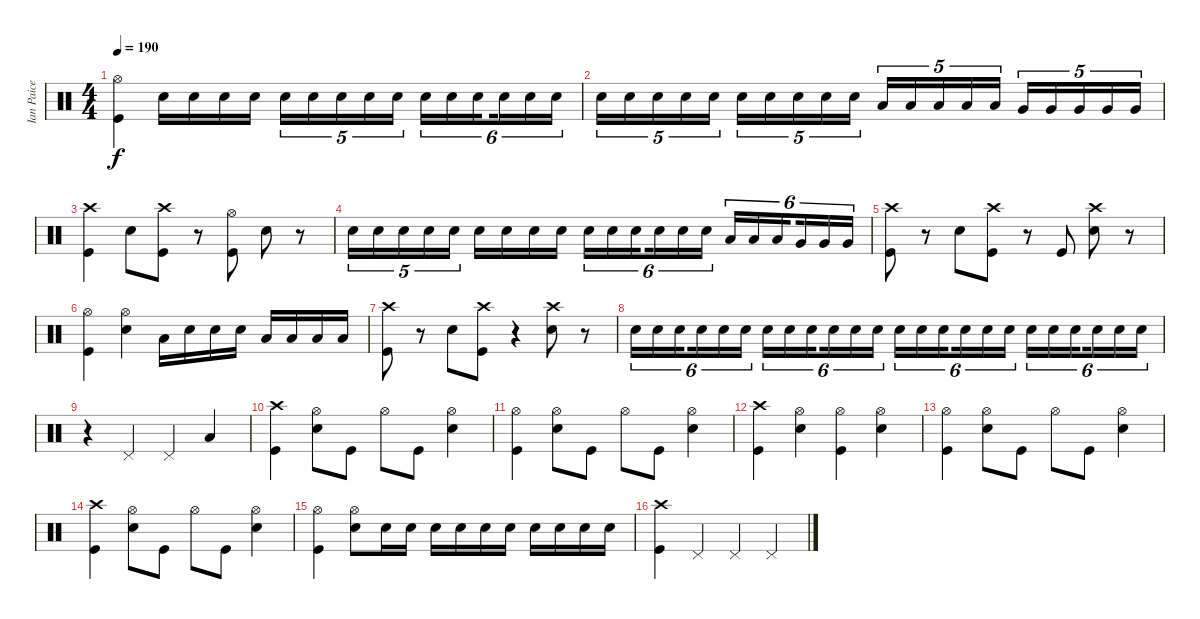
\track ("Ian Paice" "Ian Paice") {instrument percussion}
\staff {score}
\articulation defaults
\ts (4 4)
\tempo 190
\clef neutral
\ks c
("Hi-Hat (open)" "Kick (hit)").4{dy f} "Snare (hit) 2".16 "Snare (hit) 2".16 "Snare (hit) 2".16 "Snare (hit) 2".16 "Snare (hit) 2".16{tu (5 4)} "Snare (hit) 2".16{tu (5 4)} "Snare (hit) 2".16{tu (5 4)} "Snare (hit) 2".16{tu (5 4)} "Snare (hit) 2".16{tu (5 4)} "Snare (hit) 2".16{tu (6 4)} "Snare (hit) 2".16{tu (6 4)} "Snare (hit) 2".16{tu (6 4) beam splitsecondary} "Snare (hit) 2".16{tu (6 4)} "Snare (hit) 2".16{tu (6 4)} "Snare (hit) 2".16{tu (6 4)} |
"Snare (hit) 2".16{tu (5 4)} "Snare (hit) 2".16{tu (5 4)} "Snare (hit) 2".16{tu (5 4)} "Snare (hit) 2".16{tu (5 4)} "Snare (hit) 2".16{tu (5 4)} "Snare (hit) 2".16{tu (5 4)} "Snare (hit) 2".16{tu (5 4)} "Snare (hit) 2".16{tu (5 4)} "Snare (hit) 2".16{tu (5 4)} "Snare (hit) 2".16{tu (5 4)} "Low Tom (hit)".16{tu (5 4)} "Low Tom (hit)".16{tu (5 4)} "Low Tom (hit)".16{tu (5 4)} "Low Tom (hit)".16{tu (5 4)} "Low Tom (hit)".16{tu (5 4)} "Very Low Tom (hit)".16{tu (5 4)} "Very Low Tom (hit)".16{tu (5 4)} "Very Low Tom (hit)".16{tu (5 4)} "Very Low Tom (hit)".16{tu (5 4)} "Very Low Tom (hit)".16{tu (5 4)} |
("Crash high (hit)" "Kick (hit)").4 "Snare (hit) 2".8 ("Crash high (hit)" "Kick (hit)").8 r.8 ("Hi-Hat (open)" "Kick (hit)").8 "Snare (hit) 2".8 r.8 |
"Snare (hit) 2".16{tu (5 4)} "Snare (hit) 2".16{tu (5 4)} "Snare (hit) 2".16{tu (5 4)} "Snare (hit) 2".16{tu (5 4)} "Snare (hit) 2".16{tu (5 4)} "Snare (hit) 2".16 "Snare (hit) 2".16 "Snare (hit) 2".16 "Snare (hit) 2".16 "Snare (hit) 2".16{tu (6 4)} "Snare (hit) 2".16{tu (6 4)} "Snare (hit) 2".16{tu (6 4) beam splitsecondary} "Snare (hit) 2".16{tu (6 4)} "Snare (hit) 2".16{tu (6 4)} "Snare (hit) 2".16{tu (6 4)} "Low Tom (hit)".16{tu (6 4)} "Low Tom (hit)".16{tu (6 4)} "Low Tom (hit)".16{tu (6 4) beam splitsecondary} "Very Low Tom (hit)".16{tu (6 4)} "Very Low Tom (hit)".16{tu (6 4)} "Very Low Tom (hit)".16{tu (6 4)} |
("Crash high (hit)" "Kick (hit)").8 r.8 "Snare (hit) 2".8 ("Kick (hit)" "Crash high (hit)").8 r.8 "Kick (hit)".8 ("Crash high (hit)" "Snare (hit) 2").8 r.8 |
("Hi-Hat (open)" "Kick (hit)").4 ("Hi-Hat (open)" "Snare (hit) 2").4 "Low Tom (hit)".16 "Snare (hit) 2".16 "Snare (hit) 2".16 "Snare (hit) 2".16 "Low Tom (hit)".16 "Low Tom (hit)".16 "Low Tom (hit)".16 "Low Tom (hit)".16 |
("Crash high (hit)" "Kick (hit)").8 r.8 "Snare (hit) 2".8 ("Crash high (hit)" "Kick (hit)").8 r.4 ("Crash high (hit)" "Snare (hit) 2").8 r.8 |
"Snare (hit) 2".16{tu (6 4)} "Snare (hit) 2".16{tu (6 4)} "Snare (hit) 2".16{tu (6 4) beam splitsecondary} "Snare (hit) 2".16{tu (6 4)} "Snare (hit) 2".16{tu (6 4)} "Snare (hit) 2".16{tu (6 4)} "Snare (hit) 2".16{tu (6 4)} "Snare (hit) 2".16{tu (6 4)} "Snare (hit) 2".16{tu (6 4) beam splitsecondary} "Snare (hit) 2".16{tu (6 4)} "Snare (hit) 2".16{tu (6 4)} "Snare (hit) 2".16{tu (6 4)} "Snare (hit) 2".16{tu (6 4)} "Snare (hit) 2".16{tu (6 4)} "Snare (hit) 2".16{tu (6 4) beam splitsecondary} "Snare (hit) 2".16{tu (6 4)} "Snare (hit) 2".16{tu (6 4)} "Snare (hit) 2".16{tu (6 4)} "Snare (hit) 2".16{tu (6 4)} "Snare (hit) 2".16{tu (6 4)} "Snare (hit) 2".16{tu (6 4) beam splitsecondary} "Snare (hit) 2".16{tu (6 4)} "Snare (hit) 2".16{tu (6 4)} "Snare (hit) 2".16{tu (6 4)} |
r.4 "Pedal Hi-Hat (hit)".4 "Pedal Hi-Hat (hit)".4 "Low Tom (hit)".4 |
("Crash high (hit)" "Kick (hit)").4 ("Hi-Hat (open)" "Snare (hit) 2").8 "Kick (hit)".8 "Hi-Hat (open)".8 "Kick (hit)".8 ("Hi-Hat (open)" "Snare (hit) 2").4 |
("Kick (hit)" "Hi-Hat (open)").4 ("Snare (hit) 2" "Hi-Hat (open)").8 "Kick (hit)".8 "Hi-Hat (open)".8 "Kick (hit)".8 ("Snare (hit) 2" "Hi-Hat (open)").4 |
("Kick (hit)" "Crash high (hit)").4 ("Snare (hit) 2" "Hi-Hat (open)").4 ("Kick (hit)" "Hi-Hat (open)").4 ("Hi-Hat (open)" "Snare (hit) 2").4 |
("Kick (hit)" "Hi-Hat (open)").4 ("Hi-Hat (open)" "Snare (hit) 2").8 "Kick (hit)".8 "Hi-Hat (open)".8 "Kick (hit)".8 ("Hi-Hat (open)" "Snare (hit) 2").4 |
("Crash high (hit)" "Kick (hit)").4 ("Hi-Hat (open)" "Snare (hit) 2").8 "Kick (hit)".8 "Hi-Hat (open)".8 "Kick (hit)".8 ("Hi-Hat (open)" "Snare (hit) 2").4 |
("Hi-Hat (open)" "Kick (hit)").4 ("Snare (hit) 2" "Hi-Hat (open)").8 "Snare (hit) 2".16 "Snare (hit) 2".16 "Snare (hit) 2".16 "Snare (hit) 2".16 "Snare (hit) 2".16 "Snare (hit) 2".16 "Snare (hit) 2".16 "Snare (hit) 2".16 "Snare (hit) 2".16 "Snare (hit) 2".16 |
("Kick (hit)" "Crash high (hit)").4 "Pedal Hi-Hat (hit)".4 "Pedal Hi-Hat (hit)".4 "Pedal Hi-Hat (hit)".4
